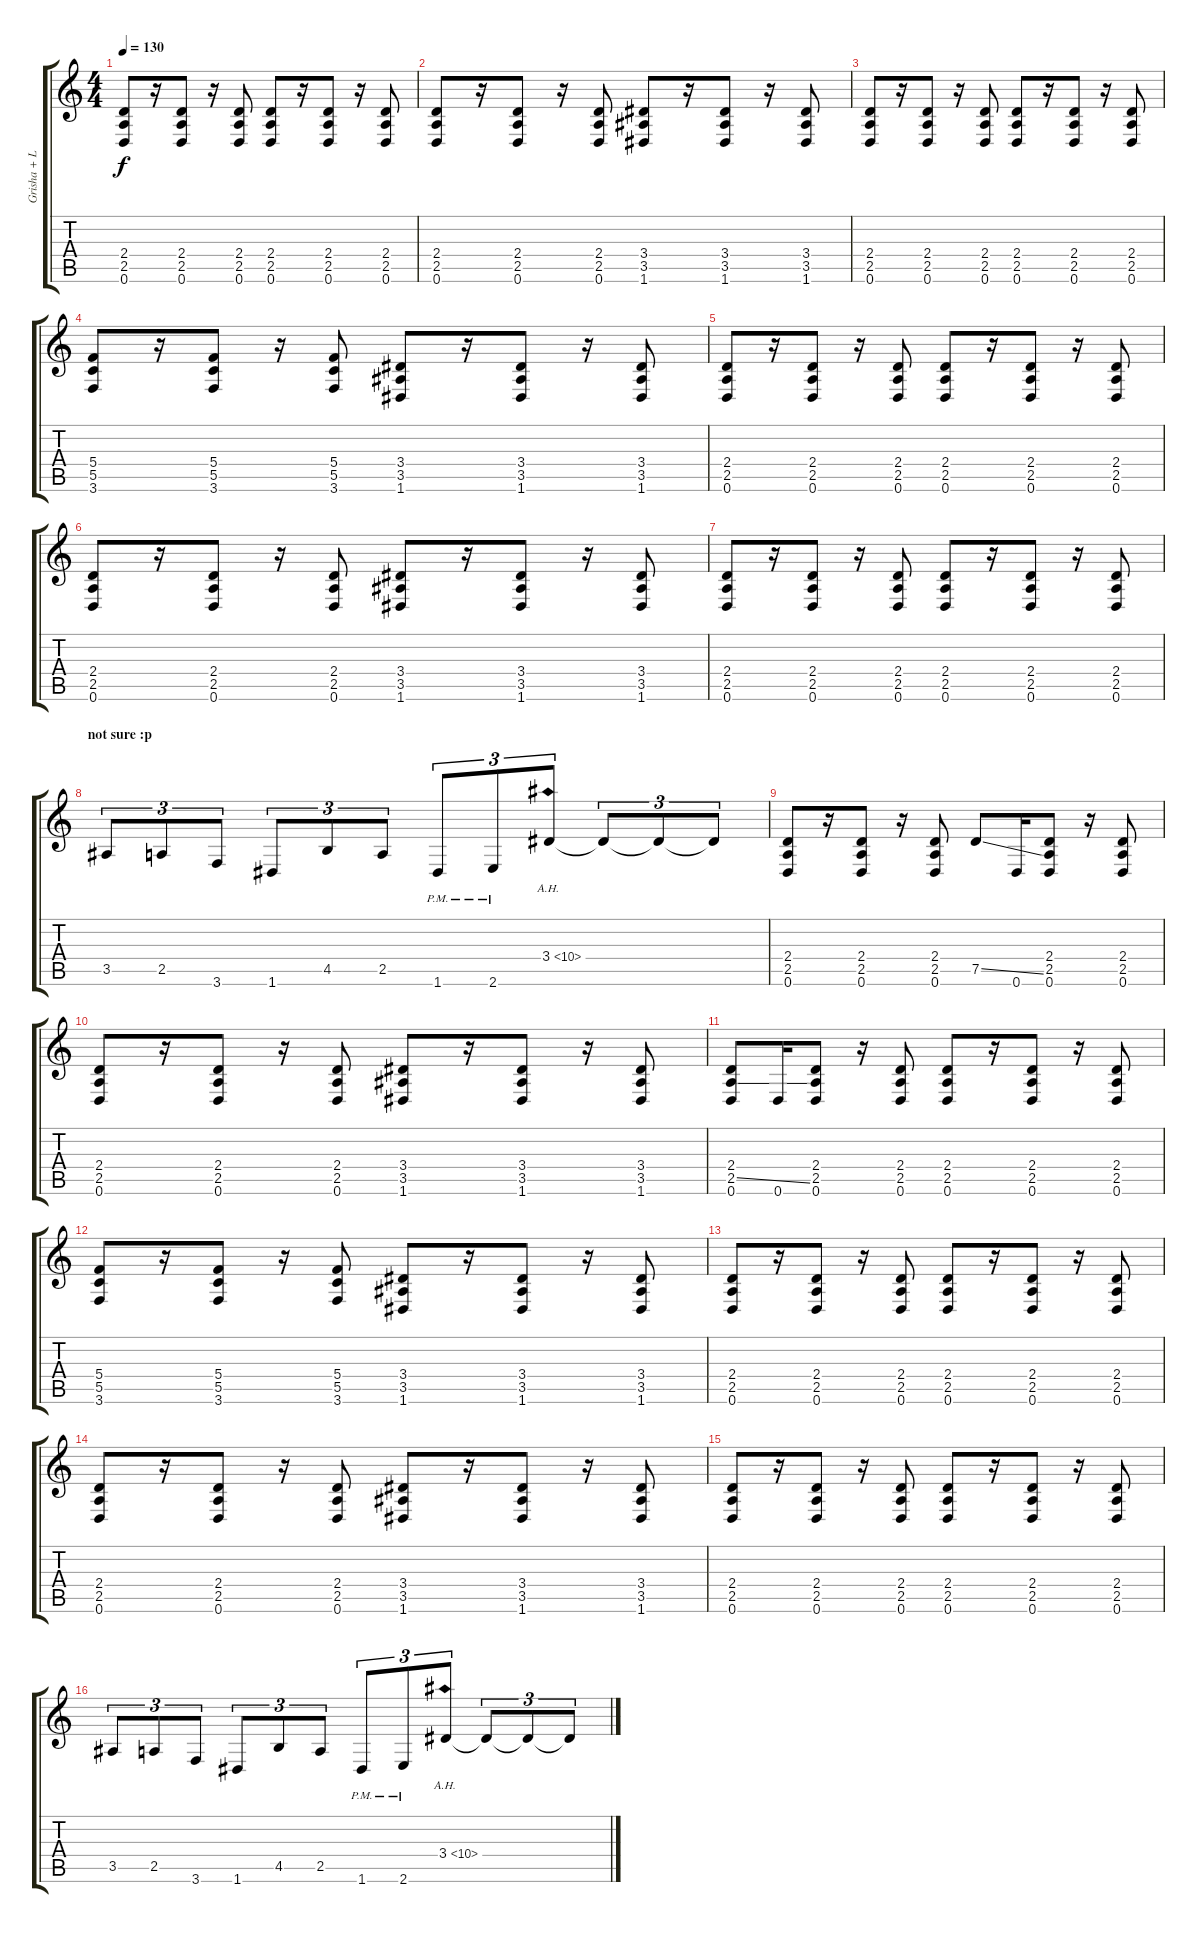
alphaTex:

\track ("Grisha + Lyric" "Grisha + L") {instrument distortionguitar}
\staff {score tabs}
\tuning (D4 A3 F3 C3 G2 D2) {hide}
\ts (4 4)
\tempo 130
\clef g2
\ks c
(2.4 2.5 0.6).8{lyrics (0 "") lyrics (1 "") lyrics (2 "") lyrics (3 "") lyrics (4 "") dy f} r.16 (2.4 2.5 0.6).8 r.16 (2.4 2.5 0.6).8 (2.4 2.5 0.6).8 r.16 (2.4 2.5 0.6).8 r.16 (2.4 2.5 0.6).8 |
(2.4 2.5 0.6).8 r.16 (2.4 2.5 0.6).8 r.16 (2.4 2.5 0.6).8 (3.4 3.5 1.6).8 r.16 (3.4 3.5 1.6).8 r.16 (3.4 3.5 1.6).8 |
(2.4 2.5 0.6).8 r.16 (2.4 2.5 0.6).8 r.16 (2.4 2.5 0.6).8 (2.4 2.5 0.6).8 r.16 (2.4 2.5 0.6).8 r.16 (2.4 2.5 0.6).8 |
(5.4 5.5 3.6).8 r.16 (5.4 5.5 3.6).8 r.16 (5.4 5.5 3.6).8 (3.4 3.5 1.6).8 r.16 (3.4 3.5 1.6).8 r.16 (3.4 3.5 1.6).8 |
(2.4 2.5 0.6).8 r.16 (2.4 2.5 0.6).8 r.16 (2.4 2.5 0.6).8 (2.4 2.5 0.6).8 r.16 (2.4 2.5 0.6).8 r.16 (2.4 2.5 0.6).8 |
(2.4 2.5 0.6).8 r.16 (2.4 2.5 0.6).8 r.16 (2.4 2.5 0.6).8 (3.4 3.5 1.6).8 r.16 (3.4 3.5 1.6).8 r.16 (3.4 3.5 1.6).8 |
(2.4 2.5 0.6).8 r.16 (2.4 2.5 0.6).8 r.16 (2.4 2.5 0.6).8 (2.4 2.5 0.6).8 r.16 (2.4 2.5 0.6).8 r.16 (2.4 2.5 0.6).8 |
\section ("" "not sure :p")
3.5.8{tu (3 2)} 2.5.8{tu (3 2)} 3.6.8{tu (3 2)} 1.6.8{tu (3 2)} 4.5.8{tu (3 2)} 2.5.8{tu (3 2)} 1.6{pm}.8{tu (3 2)} 2.6{pm}.8{tu (3 2)} 3.4{ah 7}.8{tu (3 2)} 3.4{t}.8{tu (3 2)} 3.4{t}.8{tu (3 2)} 3.4{t}.8{tu (3 2)} |
(2.4 2.5 0.6).8 r.16 (2.4 2.5 0.6).8 r.16 (2.4 2.5 0.6).8 7.5{ss}.8 0.6.16 (2.4 2.5 0.6).8 r.16 (2.4 2.5 0.6).8 |
(2.4 2.5 0.6).8 r.16 (2.4 2.5 0.6).8 r.16 (2.4 2.5 0.6).8 (3.4 3.5 1.6).8 r.16 (3.4 3.5 1.6).8 r.16 (3.4 3.5 1.6).8 |
(2.4 2.5{ss} 0.6).8 0.6.16 (2.4 2.5 0.6).8 r.16 (2.4 2.5 0.6).8 (2.4 2.5 0.6).8 r.16 (2.4 2.5 0.6).8 r.16 (2.4 2.5 0.6).8 |
(5.4 5.5 3.6).8 r.16 (5.4 5.5 3.6).8 r.16 (5.4 5.5 3.6).8 (3.4 3.5 1.6).8 r.16 (3.4 3.5 1.6).8 r.16 (3.4 3.5 1.6).8 |
(2.4 2.5 0.6).8 r.16 (2.4 2.5 0.6).8 r.16 (2.4 2.5 0.6).8 (2.4 2.5 0.6).8 r.16 (2.4 2.5 0.6).8 r.16 (2.4 2.5 0.6).8 |
(2.4 2.5 0.6).8 r.16 (2.4 2.5 0.6).8 r.16 (2.4 2.5 0.6).8 (3.4 3.5 1.6).8 r.16 (3.4 3.5 1.6).8 r.16 (3.4 3.5 1.6).8 |
(2.4 2.5 0.6).8 r.16 (2.4 2.5 0.6).8 r.16 (2.4 2.5 0.6).8 (2.4 2.5 0.6).8 r.16 (2.4 2.5 0.6).8 r.16 (2.4 2.5 0.6).8 |
3.5.8{tu (3 2)} 2.5.8{tu (3 2)} 3.6.8{tu (3 2)} 1.6.8{tu (3 2)} 4.5.8{tu (3 2)} 2.5.8{tu (3 2)} 1.6{pm}.8{tu (3 2)} 2.6{pm}.8{tu (3 2)} 3.4{ah 7}.8{tu (3 2)} 3.4{t}.8{tu (3 2)} 3.4{t}.8{tu (3 2)} 3.4{t}.8{tu (3 2)}
